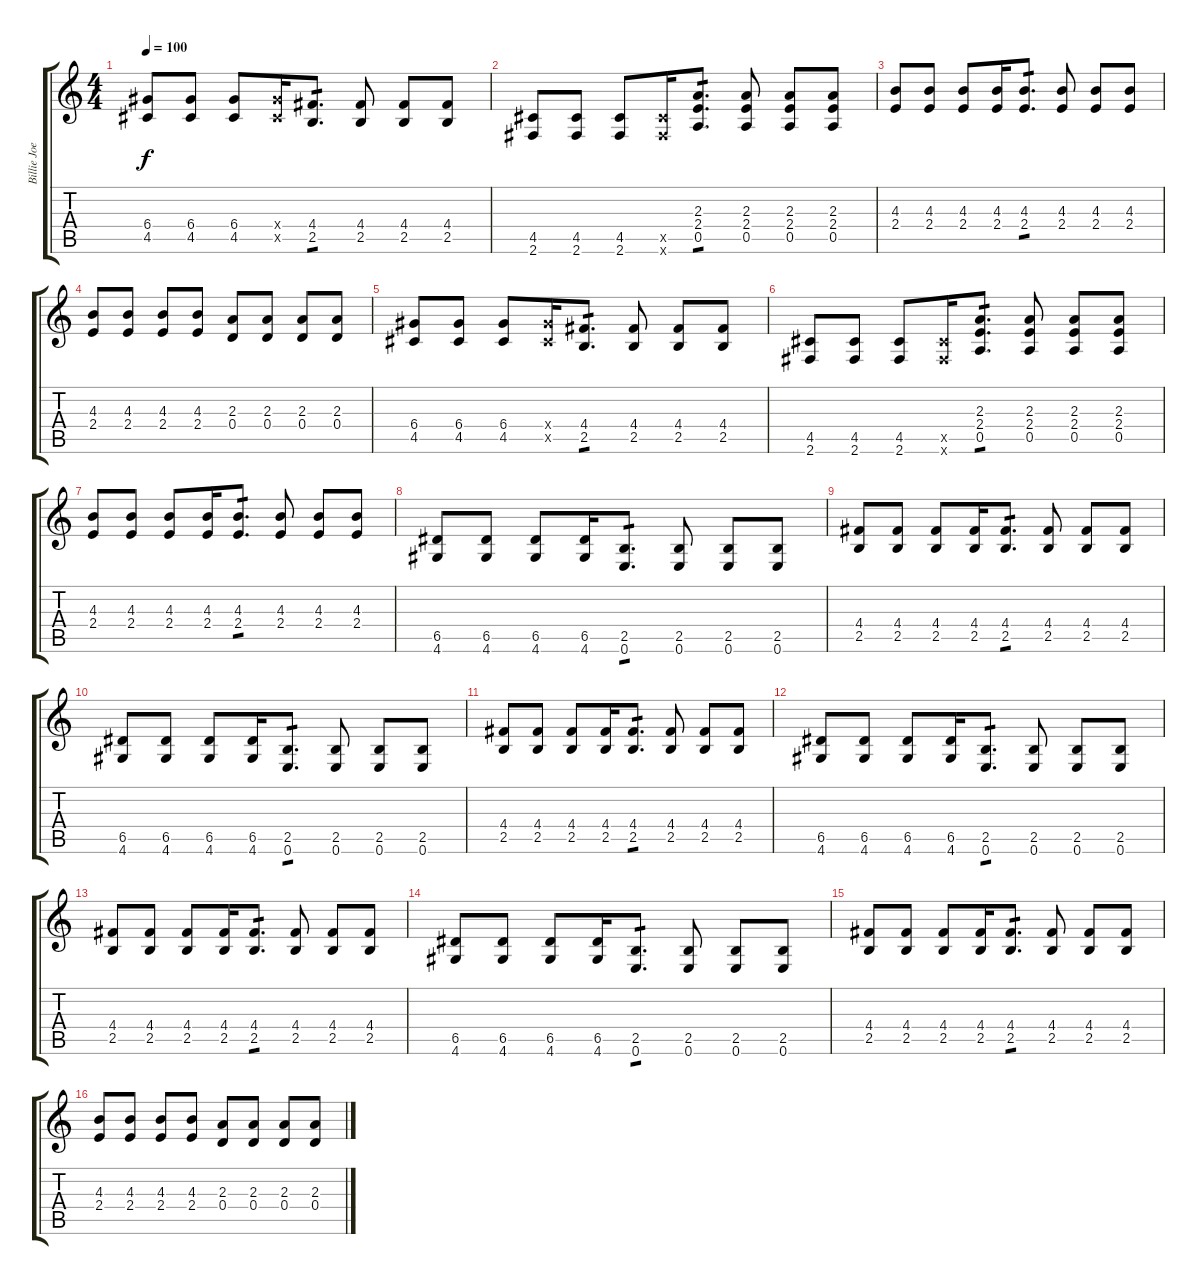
\track ("Billie Joe" "Billie Joe") {instrument overdrivenguitar}
\staff {score tabs}
\tuning (E4 B3 G3 D3 A2 E2) {hide}
\ts (4 4)
\tempo 100
\clef g2
\ks c
(6.4 4.5).8{dy f} (6.4 4.5).8 (6.4 4.5).8 (6.4{x} 4.5{x}).16 (4.4 2.5).8{d tp 1} (4.4 2.5).8 (4.4 2.5).8 (4.4 2.5).8 |
(4.5 2.6).8 (4.5 2.6).8 (4.5 2.6).8 (4.5{x} 2.6{x}).16 (2.3 2.4 0.5).8{d tp 1} (2.3 2.4 0.5).8 (2.3 2.4 0.5).8 (2.3 2.4 0.5).8 |
(4.3 2.4).8 (4.3 2.4).8 (4.3 2.4).8 (4.3 2.4).16 (4.3 2.4).8{d tp 1} (4.3 2.4).8 (4.3 2.4).8 (4.3 2.4).8 |
(4.3 2.4).8 (4.3 2.4).8 (4.3 2.4).8 (4.3 2.4).8 (2.3 0.4).8 (2.3 0.4).8 (2.3 0.4).8 (2.3 0.4).8 |
(6.4 4.5).8 (6.4 4.5).8 (6.4 4.5).8 (6.4{x} 4.5{x}).16 (4.4 2.5).8{d tp 1} (4.4 2.5).8 (4.4 2.5).8 (4.4 2.5).8 |
(4.5 2.6).8 (4.5 2.6).8 (4.5 2.6).8 (4.5{x} 2.6{x}).16 (2.3 2.4 0.5).8{d tp 1} (2.3 2.4 0.5).8 (2.3 2.4 0.5).8 (2.3 2.4 0.5).8 |
(4.3 2.4).8 (4.3 2.4).8 (4.3 2.4).8 (4.3 2.4).16 (4.3 2.4).8{d tp 1} (4.3 2.4).8 (4.3 2.4).8 (4.3 2.4).8 |
(6.5 4.6).8 (6.5 4.6).8 (6.5 4.6).8 (6.5 4.6).16 (2.5 0.6).8{d tp 1} (2.5 0.6).8 (2.5 0.6).8 (2.5 0.6).8 |
(4.4 2.5).8 (4.4 2.5).8 (4.4 2.5).8 (4.4 2.5).16 (4.4 2.5).8{d tp 1} (4.4 2.5).8 (4.4 2.5).8 (4.4 2.5).8 |
(6.5 4.6).8 (6.5 4.6).8 (6.5 4.6).8 (6.5 4.6).16 (2.5 0.6).8{d tp 1} (2.5 0.6).8 (2.5 0.6).8 (2.5 0.6).8 |
(4.4 2.5).8 (4.4 2.5).8 (4.4 2.5).8 (4.4 2.5).16 (4.4 2.5).8{d tp 1} (4.4 2.5).8 (4.4 2.5).8 (4.4 2.5).8 |
(6.5 4.6).8 (6.5 4.6).8 (6.5 4.6).8 (6.5 4.6).16 (2.5 0.6).8{d tp 1} (2.5 0.6).8 (2.5 0.6).8 (2.5 0.6).8 |
(4.4 2.5).8 (4.4 2.5).8 (4.4 2.5).8 (4.4 2.5).16 (4.4 2.5).8{d tp 1} (4.4 2.5).8 (4.4 2.5).8 (4.4 2.5).8 |
(6.5 4.6).8 (6.5 4.6).8 (6.5 4.6).8 (6.5 4.6).16 (2.5 0.6).8{d tp 1} (2.5 0.6).8 (2.5 0.6).8 (2.5 0.6).8 |
(4.4 2.5).8 (4.4 2.5).8 (4.4 2.5).8 (4.4 2.5).16 (4.4 2.5).8{d tp 1} (4.4 2.5).8 (4.4 2.5).8 (4.4 2.5).8 |
(4.3 2.4).8 (4.3 2.4).8 (4.3 2.4).8 (4.3 2.4).8 (2.3 0.4).8 (2.3 0.4).8 (2.3 0.4).8 (2.3 0.4).8
